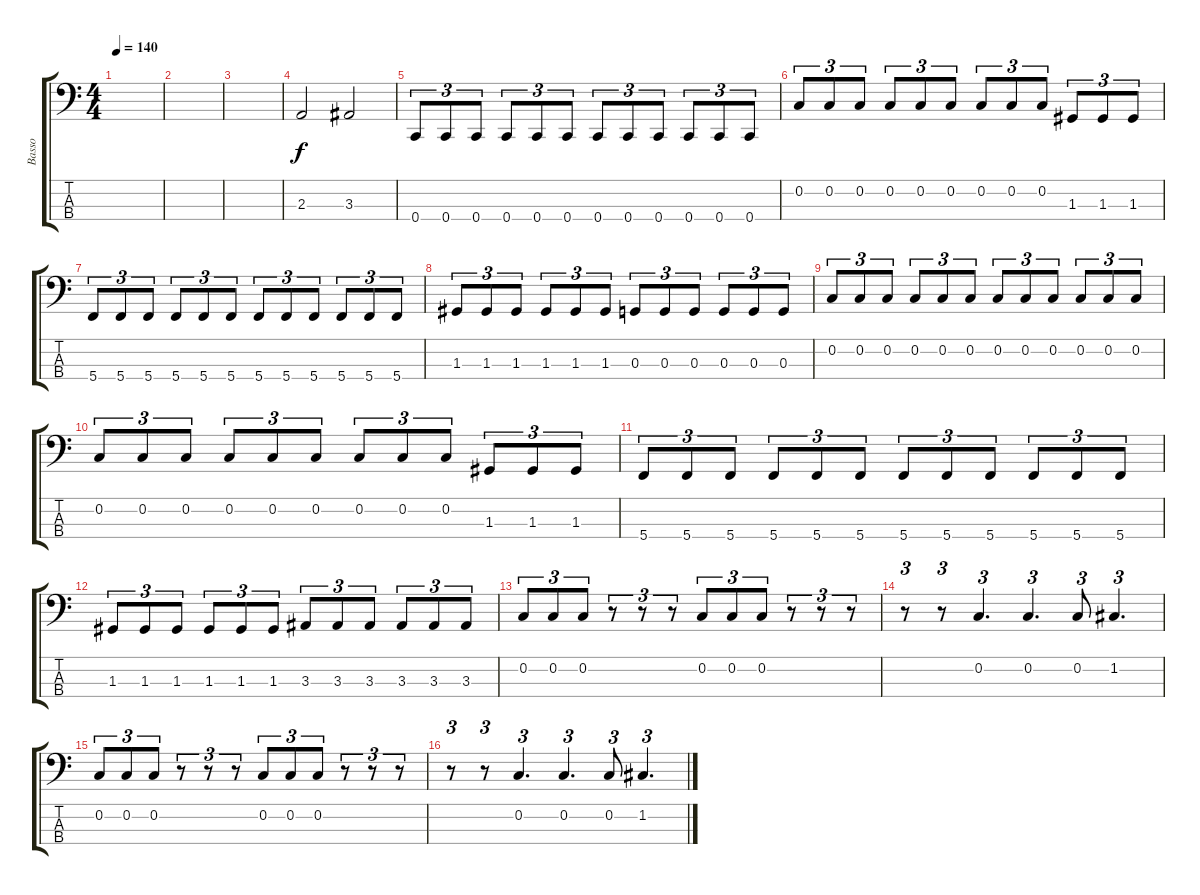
\track ("Basso" "Basso") {instrument electricbasspick}
\staff {score tabs}
\tuning (F2 C2 G1 C1) {hide}
\ts (4 4)
\tempo 140
\clef f4
\ks c
|
|
|
2.3.2 3.3.2 |
0.4.8{tu (3 2)} 0.4.8{tu (3 2)} 0.4.8{tu (3 2)} 0.4.8{tu (3 2)} 0.4.8{tu (3 2)} 0.4.8{tu (3 2)} 0.4.8{tu (3 2)} 0.4.8{tu (3 2)} 0.4.8{tu (3 2)} 0.4.8{tu (3 2)} 0.4.8{tu (3 2)} 0.4.8{tu (3 2)} |
0.2.8{tu (3 2)} 0.2.8{tu (3 2)} 0.2.8{tu (3 2)} 0.2.8{tu (3 2)} 0.2.8{tu (3 2)} 0.2.8{tu (3 2)} 0.2.8{tu (3 2)} 0.2.8{tu (3 2)} 0.2.8{tu (3 2)} 1.3.8{tu (3 2)} 1.3.8{tu (3 2)} 1.3.8{tu (3 2)} |
5.4.8{tu (3 2)} 5.4.8{tu (3 2)} 5.4.8{tu (3 2)} 5.4.8{tu (3 2)} 5.4.8{tu (3 2)} 5.4.8{tu (3 2)} 5.4.8{tu (3 2)} 5.4.8{tu (3 2)} 5.4.8{tu (3 2)} 5.4.8{tu (3 2)} 5.4.8{tu (3 2)} 5.4.8{tu (3 2)} |
1.3.8{tu (3 2)} 1.3.8{tu (3 2)} 1.3.8{tu (3 2)} 1.3.8{tu (3 2)} 1.3.8{tu (3 2)} 1.3.8{tu (3 2)} 0.3.8{tu (3 2)} 0.3.8{tu (3 2)} 0.3.8{tu (3 2)} 0.3.8{tu (3 2)} 0.3.8{tu (3 2)} 0.3.8{tu (3 2)} |
0.2.8{tu (3 2)} 0.2.8{tu (3 2)} 0.2.8{tu (3 2)} 0.2.8{tu (3 2)} 0.2.8{tu (3 2)} 0.2.8{tu (3 2)} 0.2.8{tu (3 2)} 0.2.8{tu (3 2)} 0.2.8{tu (3 2)} 0.2.8{tu (3 2)} 0.2.8{tu (3 2)} 0.2.8{tu (3 2)} |
0.2.8{tu (3 2)} 0.2.8{tu (3 2)} 0.2.8{tu (3 2)} 0.2.8{tu (3 2)} 0.2.8{tu (3 2)} 0.2.8{tu (3 2)} 0.2.8{tu (3 2)} 0.2.8{tu (3 2)} 0.2.8{tu (3 2)} 1.3.8{tu (3 2)} 1.3.8{tu (3 2)} 1.3.8{tu (3 2)} |
5.4.8{tu (3 2)} 5.4.8{tu (3 2)} 5.4.8{tu (3 2)} 5.4.8{tu (3 2)} 5.4.8{tu (3 2)} 5.4.8{tu (3 2)} 5.4.8{tu (3 2)} 5.4.8{tu (3 2)} 5.4.8{tu (3 2)} 5.4.8{tu (3 2)} 5.4.8{tu (3 2)} 5.4.8{tu (3 2)} |
1.3.8{tu (3 2)} 1.3.8{tu (3 2)} 1.3.8{tu (3 2)} 1.3.8{tu (3 2)} 1.3.8{tu (3 2)} 1.3.8{tu (3 2)} 3.3.8{tu (3 2)} 3.3.8{tu (3 2)} 3.3.8{tu (3 2)} 3.3.8{tu (3 2)} 3.3.8{tu (3 2)} 3.3.8{tu (3 2)} |
0.2.8{tu (3 2)} 0.2.8{tu (3 2)} 0.2.8{tu (3 2)} r.8{tu (3 2)} r.8{tu (3 2)} r.8{tu (3 2)} 0.2.8{tu (3 2)} 0.2.8{tu (3 2)} 0.2.8{tu (3 2)} r.8{tu (3 2)} r.8{tu (3 2)} r.8{tu (3 2)} |
r.8{tu (3 2)} r.8{tu (3 2)} 0.2.4{d tu (3 2)} 0.2.4{d tu (3 2)} 0.2.8{tu (3 2)} 1.2.4{d tu (3 2)} |
0.2.8{tu (3 2)} 0.2.8{tu (3 2)} 0.2.8{tu (3 2)} r.8{tu (3 2)} r.8{tu (3 2)} r.8{tu (3 2)} 0.2.8{tu (3 2)} 0.2.8{tu (3 2)} 0.2.8{tu (3 2)} r.8{tu (3 2)} r.8{tu (3 2)} r.8{tu (3 2)} |
r.8{tu (3 2)} r.8{tu (3 2)} 0.2.4{d tu (3 2)} 0.2.4{d tu (3 2)} 0.2.8{tu (3 2)} 1.2.4{d tu (3 2)}
